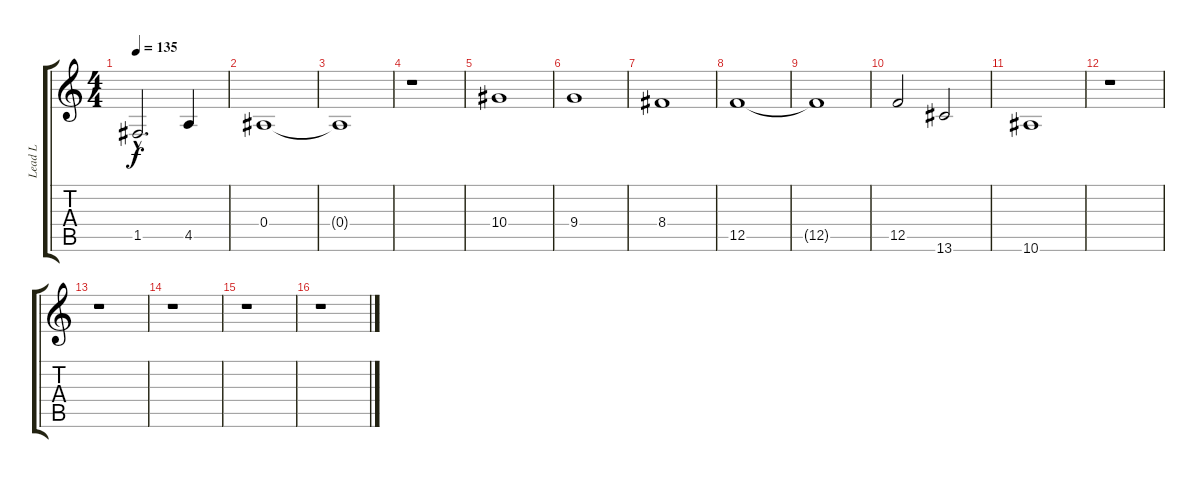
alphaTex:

\track ("Lead L" "Lead L") {instrument overdrivenguitar}
\staff {score tabs}
\tuning (C4 G3 Eb3 Bb2 F2 C2) {hide}
\ts (4 4)
\tempo 135
\clef g2
\ks c
1.5{hac}.2{d dy f} 4.5.4 |
0.4.1 |
0.4{t}.1 |
r.1 |
10.4.1 |
9.4.1 |
8.4.1 |
12.5.1 |
12.5{t}.1 |
12.5.2 13.6.2 |
10.6.1 |
r.1 |
r.1 |
r.1 |
r.1 |
r.1
